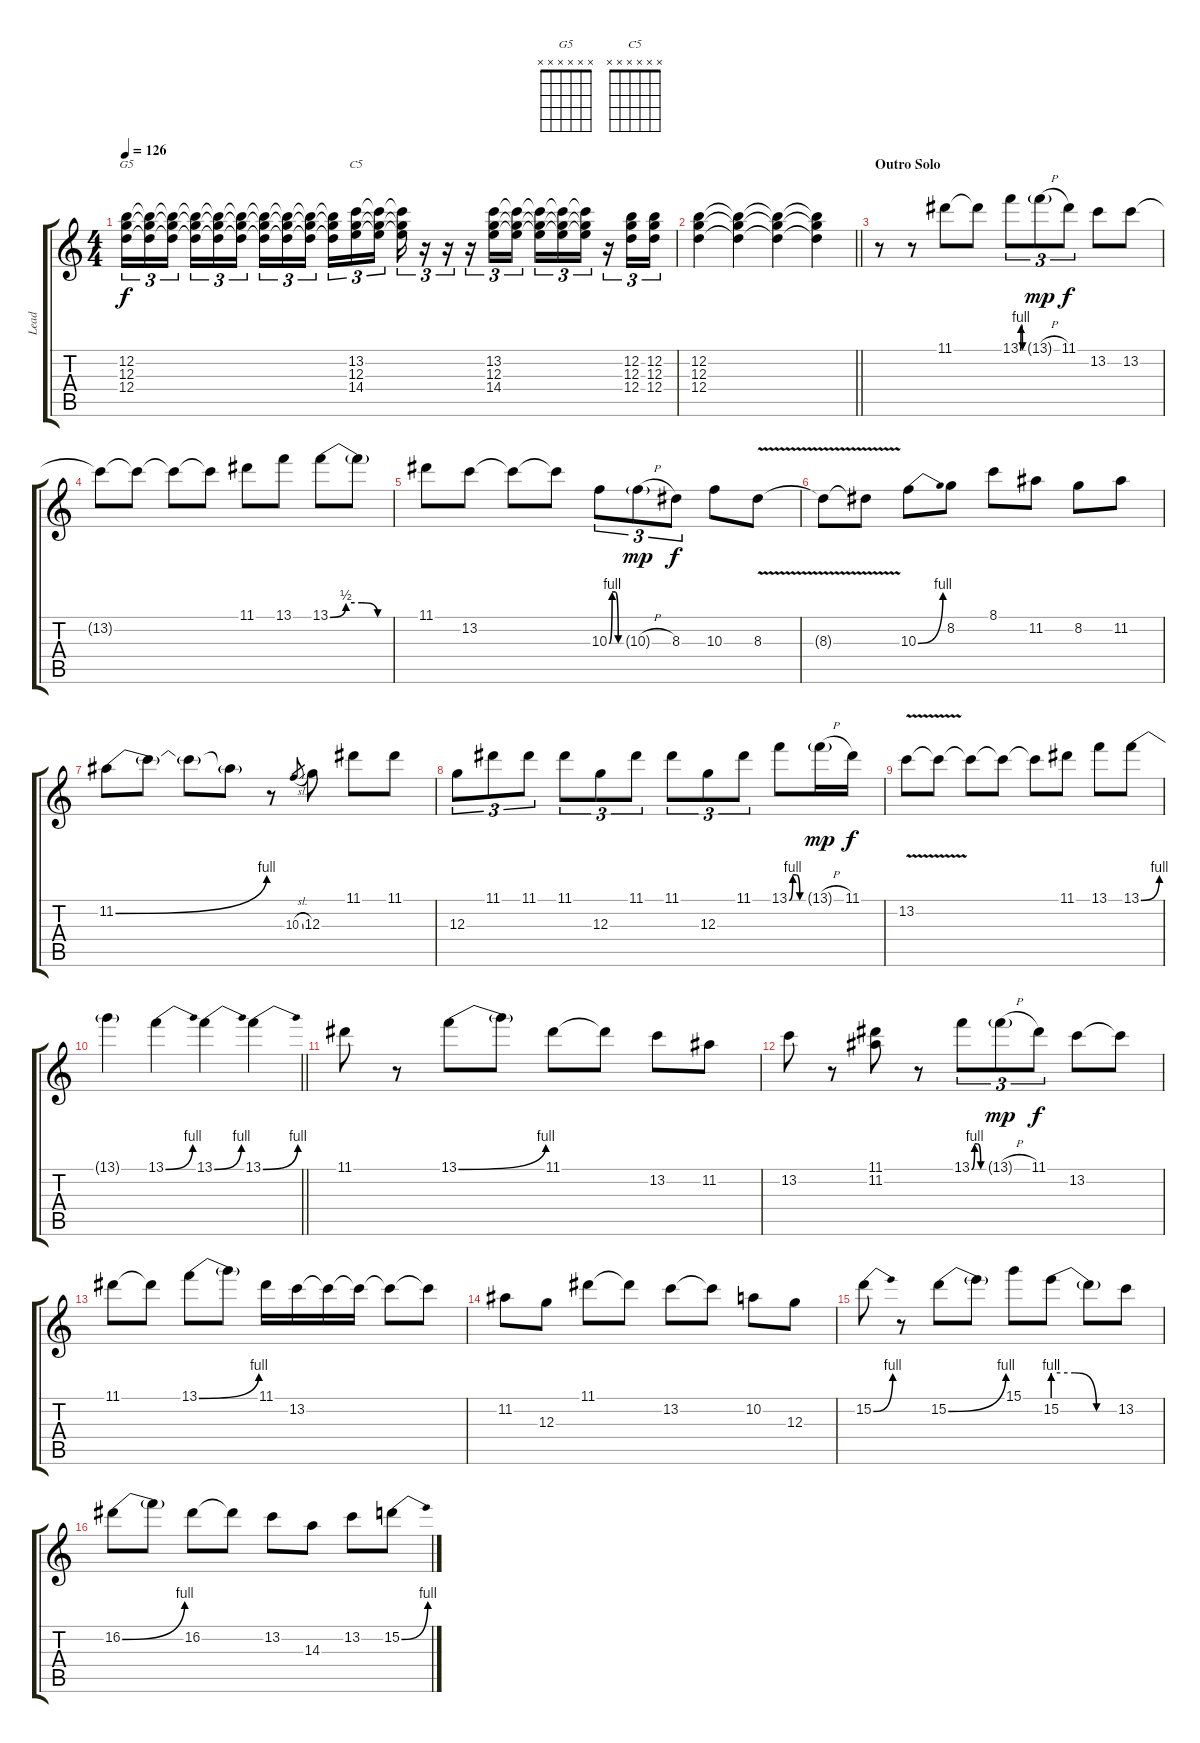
\track ("Lead" "Lead") {instrument distortionguitar}
\staff {score tabs}
\tuning (E4 B3 G3 D3 A2 E2) {hide}
\chord ("G5" x x x x x x)
\chord ("C5" x x x x x x)
\ts (4 4)
\tempo 126
\clef g2
\ks c
(12.2 12.3 12.4).16{tu (3 2) ch "G5" dy f} (12.2{t} 12.3{t} 12.4{t}).16{tu (3 2)} (12.2{t} 12.3{t} 12.4{t}).16{tu (3 2) beam splitsecondary} (12.2{t} 12.3{t} 12.4{t}).16{tu (3 2)} (12.2{t} 12.3{t} 12.4{t}).16{tu (3 2)} (12.2{t} 12.3{t} 12.4{t}).16{tu (3 2)} (12.2{t} 12.3{t} 12.4{t}).16{tu (3 2)} (12.2{t} 12.3{t} 12.4{t}).16{tu (3 2)} (12.2{t} 12.3{t} 12.4{t}).16{tu (3 2) beam splitsecondary} (12.2{t} 12.3{t} 12.4{t}).16{tu (3 2)} (13.2 12.3 14.4).16{tu (3 2) ch "C5"} (13.2{t} 12.3{t} 14.4{t}).16{tu (3 2)} (13.2{t} 12.3{t} 14.4{t}).16{tu (3 2)} r.16{tu (3 2)} r.16{tu (3 2)} r.16{tu (3 2)} (13.2 12.3 14.4).16{tu (3 2)} (13.2{t} 12.3{t} 14.4{t}).16{tu (3 2)} (13.2{t} 12.3{t} 14.4{t}).16{tu (3 2)} (13.2{t} 12.3{t} 14.4{t}).16{tu (3 2)} (13.2{t} 12.3{t} 14.4{t}).16{tu (3 2)} r.16{tu (3 2)} (12.2 12.3 12.4).16{tu (3 2)} (12.2 12.3 12.4).16{tu (3 2)} |
\barLineRight lightlight
(12.2 12.3 12.4).4 (12.2{t} 12.3{t} 12.4{t}).4 (12.2{t} 12.3{t} 12.4{t}).4 (12.2{t} 12.3{t} 12.4{t}).4 |
\section ("" "Outro Solo")
r.8 r.8 11.1.8 11.1{t}.8 13.1{be (custom 0 0 15 4 30 4 45 0 60 0)}.8{tu (3 2)} 13.1{h g}.8{tu (3 2) dy mp} 11.1.8{tu (3 2) dy f} 13.2.8 13.2.8 |
13.2{t}.8 13.2{t}.8 13.2{t}.8 13.2{t}.8 11.1.8 13.1.8 13.1{be (custom 0 0 15 2 30 2 45 0 60 0)}.8 13.1{t}.8 |
11.1.8 13.2.8 13.2{t}.8 13.2{t}.8 10.3{be (custom 0 0 15 4 30 4 45 0 60 0)}.8{tu (3 2)} 10.3{h g}.8{tu (3 2) dy mp} 8.3.8{tu (3 2) dy f} 10.3.8 8.3{v}.8 |
8.3{v t}.8 8.3{t}.8 10.3{be (bend 0 0 60 4)}.8 8.2.8 8.1.8 11.2.8 8.2.8 11.2.8 |
11.2{be (bend 0 0 60 4)}.8 11.2{t}.8 11.2{t}.8 11.2{t}.8 r.8 10.3{sl}.8{gr} 12.3.8 11.1.8 11.1.8 |
12.3.8{tu (3 2)} 11.1.8{tu (3 2)} 11.1.8{tu (3 2)} 11.1.8{tu (3 2)} 12.3.8{tu (3 2)} 11.1.8{tu (3 2)} 11.1.8{tu (3 2)} 12.3.8{tu (3 2)} 11.1.8{tu (3 2)} 13.1{be (custom 0 0 15 4 30 4 45 0 60 0)}.8 13.1{h g}.16{dy mp} 11.1.16{dy f} |
13.2{v}.8 13.2{t}.8 13.2{t}.8 13.2{t}.8 13.2{t}.8 11.1.8 13.1.8 13.1{be (bend 0 0 60 4)}.8 |
\barLineRight lightlight
13.1{t}.4 13.1{be (bend 0 0 60 4)}.4 13.1{be (bend 0 0 60 4)}.4 13.1{be (bend 0 0 60 4)}.4 |
11.1.8 r.8 13.1{be (bend 0 0 60 4)}.8 13.1{t}.8 11.1.8 11.1{t}.8 13.2.8 11.2.8 |
13.2.8 r.8 (11.1 11.2).8 r.8 13.1{be (custom 0 0 15 4 30 4 45 0 60 0)}.8{tu (3 2)} 13.1{h g}.8{tu (3 2) dy mp} 11.1.8{tu (3 2) dy f} 13.2.8 13.2{t}.8 |
11.1.8 11.1{t}.8 13.1{be (bend 0 0 60 4)}.8 13.1{t}.8 11.1.16 13.2.16 13.2{t}.16 13.2{t}.16 13.2{t}.8 13.2{t}.8 |
11.2.8 12.3.8 11.1.8 11.1{t}.8 13.2.8 13.2{t}.8 10.2.8 12.3.8 |
15.2{be (bend 0 0 60 4)}.8 r.8 15.2{be (bend 0 0 60 4)}.8 15.2{t}.8 15.1.8 15.2{be (custom 0 4 20 4 40 0 60 0)}.8 15.2{t}.8 13.2.8 |
16.2{be (bend 0 0 60 4)}.8 16.2{t}.8 16.2.8 16.2{t}.8 13.2.8 14.3.8 13.2.8 15.2{be (bend 0 0 60 4)}.8
